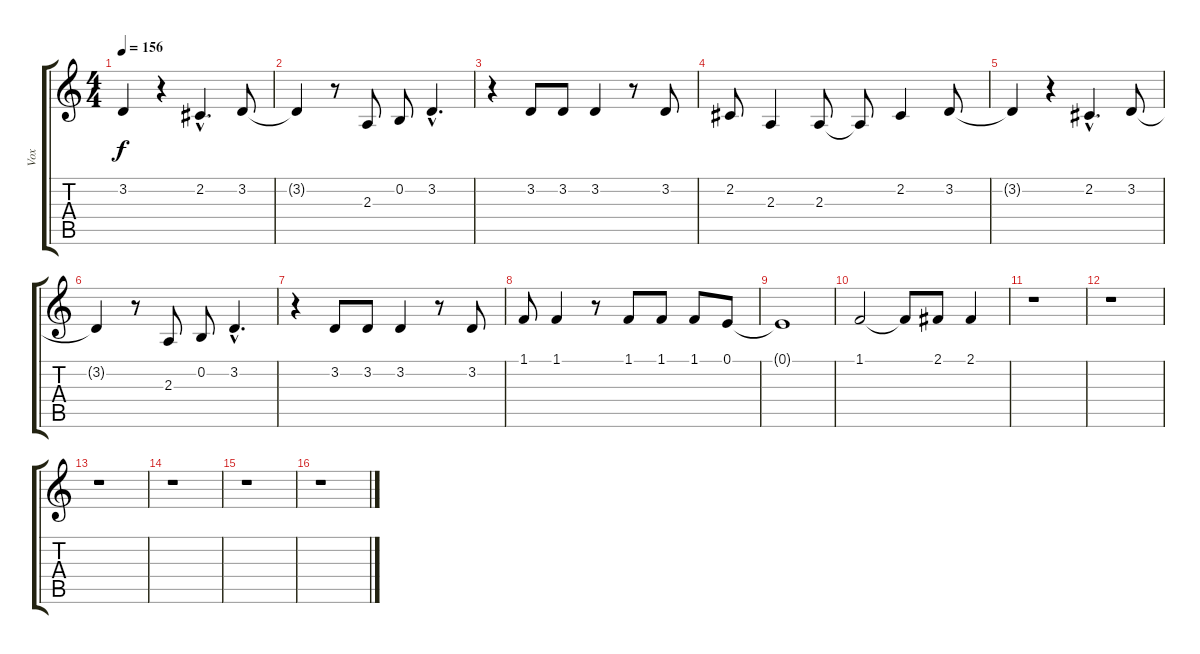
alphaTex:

\track ("Vox" "Vox") {instrument drawbarorgan}
\staff {score tabs}
\tuning (E4 B3 G3 D3 A2 E2) {hide}
\ts (4 4)
\tempo 156
\clef g2
\ks c
3.2{t}.4{dy f} r.4 2.2{hac}.4{d} 3.2.8 |
3.2{t}.4 r.8 2.3.8 0.2.8 3.2{hac}.4{d} |
r.4 3.2.8 3.2.8 3.2.4 r.8 3.2.8 |
2.2.8 2.3.4 2.3.8 2.3{t}.8 2.2.4 3.2.8 |
3.2{t}.4 r.4 2.2{hac}.4{d} 3.2.8 |
3.2{t}.4 r.8 2.3.8 0.2.8 3.2{hac}.4{d} |
r.4 3.2.8 3.2.8 3.2.4 r.8 3.2.8 |
1.1.8 1.1.4 r.8 1.1.8 1.1.8 1.1.8 0.1.8 |
0.1{t}.1 |
1.1.2 1.1{t}.8 2.1.8 2.1.4 |
r.1 |
r.1 |
r.1 |
r.1 |
r.1 |
r.1
